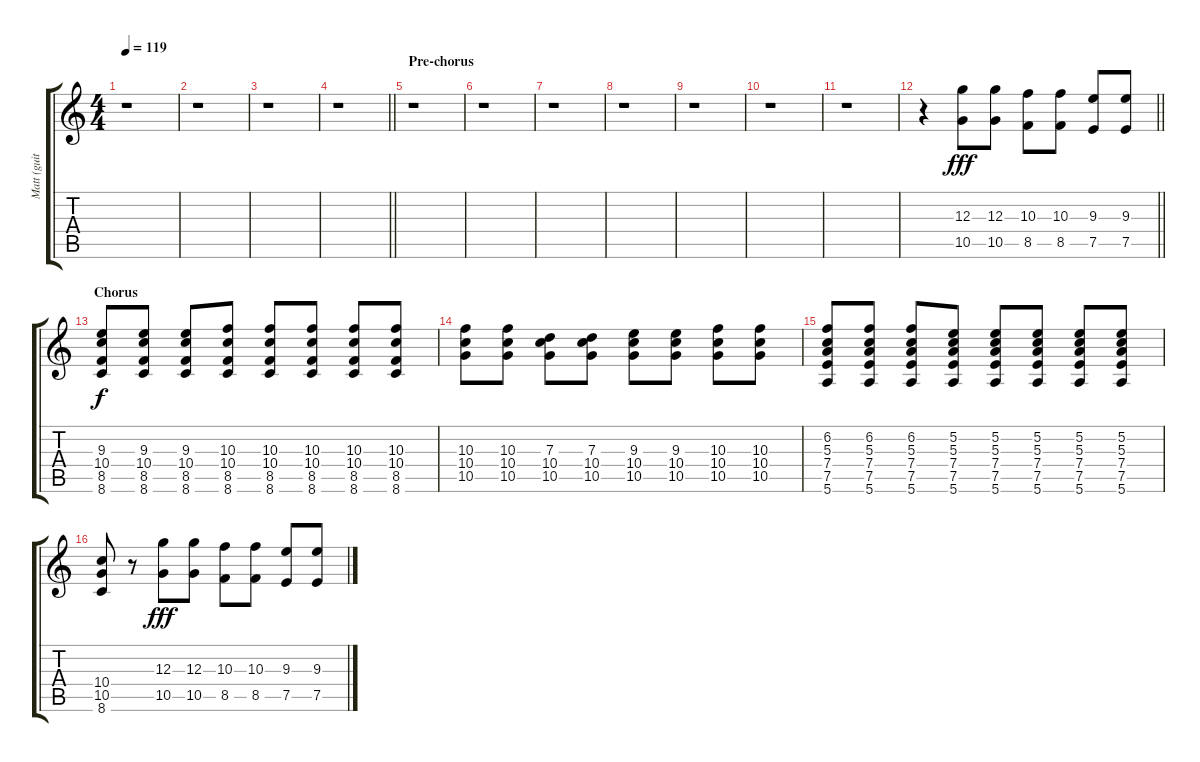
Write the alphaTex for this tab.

\track ("Matt (guitar 2)" "Matt (guit") {instrument distortionguitar}
\staff {score tabs}
\tuning (E4 B3 G3 D3 A2 E2) {hide}
\ts (4 4)
\tempo 119
\clef g2
\ks c
r.1{dy fff} |
r.1 |
r.1 |
\barLineRight lightlight
r.1 |
\section ("" "Pre-chorus")
r.1 |
r.1 |
r.1 |
r.1 |
r.1 |
r.1 |
r.1 |
\barLineRight lightlight
r.4 (12.3 10.5).8 (12.3 10.5).8 (10.3 8.5).8 (10.3 8.5).8 (9.3 7.5).8 (9.3 7.5).8 |
\section ("" "Chorus")
(9.3 10.4 8.5 8.6).8{dy f} (9.3 10.4 8.5 8.6).8 (9.3 10.4 8.5 8.6).8 (10.3 10.4 8.5 8.6).8 (10.3 10.4 8.5 8.6).8 (10.3 10.4 8.5 8.6).8 (10.3 10.4 8.5 8.6).8 (10.3 10.4 8.5 8.6).8 |
(10.3 10.4 10.5).8 (10.3 10.4 10.5).8 (7.3 10.4 10.5).8 (7.3 10.4 10.5).8 (9.3 10.4 10.5).8 (9.3 10.4 10.5).8 (10.3 10.4 10.5).8 (10.3 10.4 10.5).8 |
(6.2 5.3 7.4 7.5 5.6).8 (6.2 5.3 7.4 7.5 5.6).8 (6.2 5.3 7.4 7.5 5.6).8 (5.2 5.3 7.4 7.5 5.6).8 (5.2 5.3 7.4 7.5 5.6).8 (5.2 5.3 7.4 7.5 5.6).8 (5.2 5.3 7.4 7.5 5.6).8 (5.2 5.3 7.4 7.5 5.6).8 |
(10.4 10.5 8.6).8 r.8 (12.3 10.5).8{dy fff} (12.3 10.5).8 (10.3 8.5).8 (10.3 8.5).8 (9.3 7.5).8 (9.3 7.5).8
